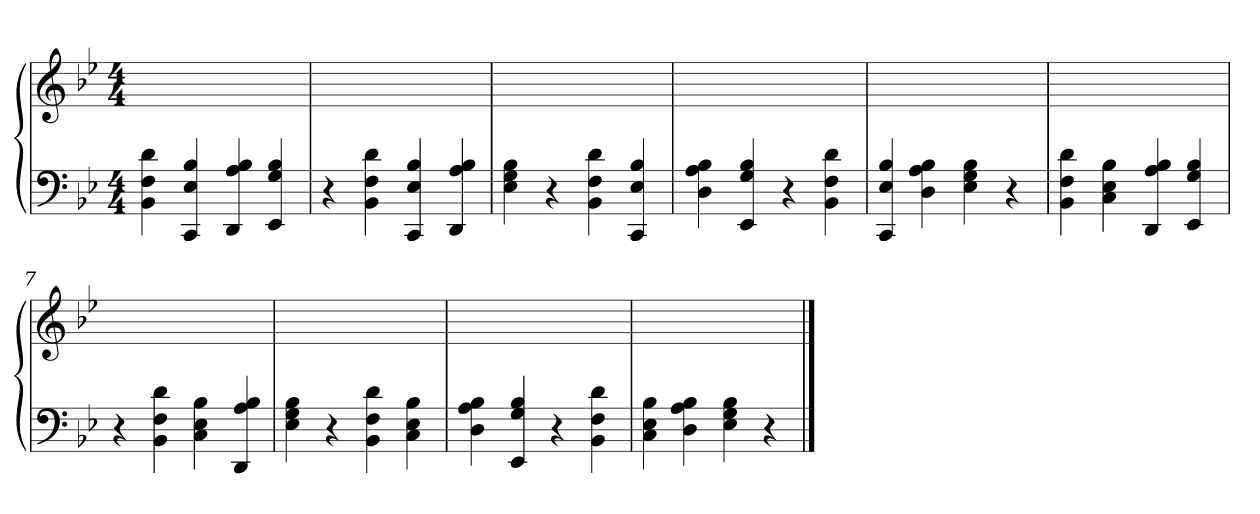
**kern	**kern
*part2	*part1
*staff2	*staff1
*clefF4	*clefG2
*k[b-e-]	*k[b-e-]
*B-:	*B-:
*M4/4	*M4/4
*MM60	*MM60
=1	=1
4BB- 4F 4d	1ryy
4CC 4E- 4B-	.
4DD 4A 4B-	.
4EE- 4G 4B-	.
=2	=2
4r	1ryy
4BB- 4F 4d	.
4CC 4E- 4B-	.
4DD 4A 4B-	.
=3	=3
4E- 4G 4B-	1ryy
4r	.
4BB- 4F 4d	.
4CC 4E- 4B-	.
=4	=4
4D 4A 4B-	1ryy
4EE- 4G 4B-	.
4r	.
4BB- 4F 4d	.
=5	=5
4CC 4E- 4B-	1ryy
4D 4A 4B-	.
4E- 4G 4B-	.
4r	.
=6	=6
4BB- 4F 4d	1ryy
4C 4E- 4B-	.
4DD 4A 4B-	.
4EE- 4G 4B-	.
=7	=7
4r	1ryy
4BB- 4F 4d	.
4C 4E- 4B-	.
4DD 4A 4B-	.
=8	=8
4E- 4G 4B-	1ryy
4r	.
4BB- 4F 4d	.
4C 4E- 4B-	.
=9	=9
4D 4A 4B-	1ryy
4EE- 4G 4B-	.
4r	.
4BB- 4F 4d	.
=10	=10
4C 4E- 4B-	1ryy
4D 4A 4B-	.
4E- 4G 4B-	.
4r	.
==	==
*-	*-
